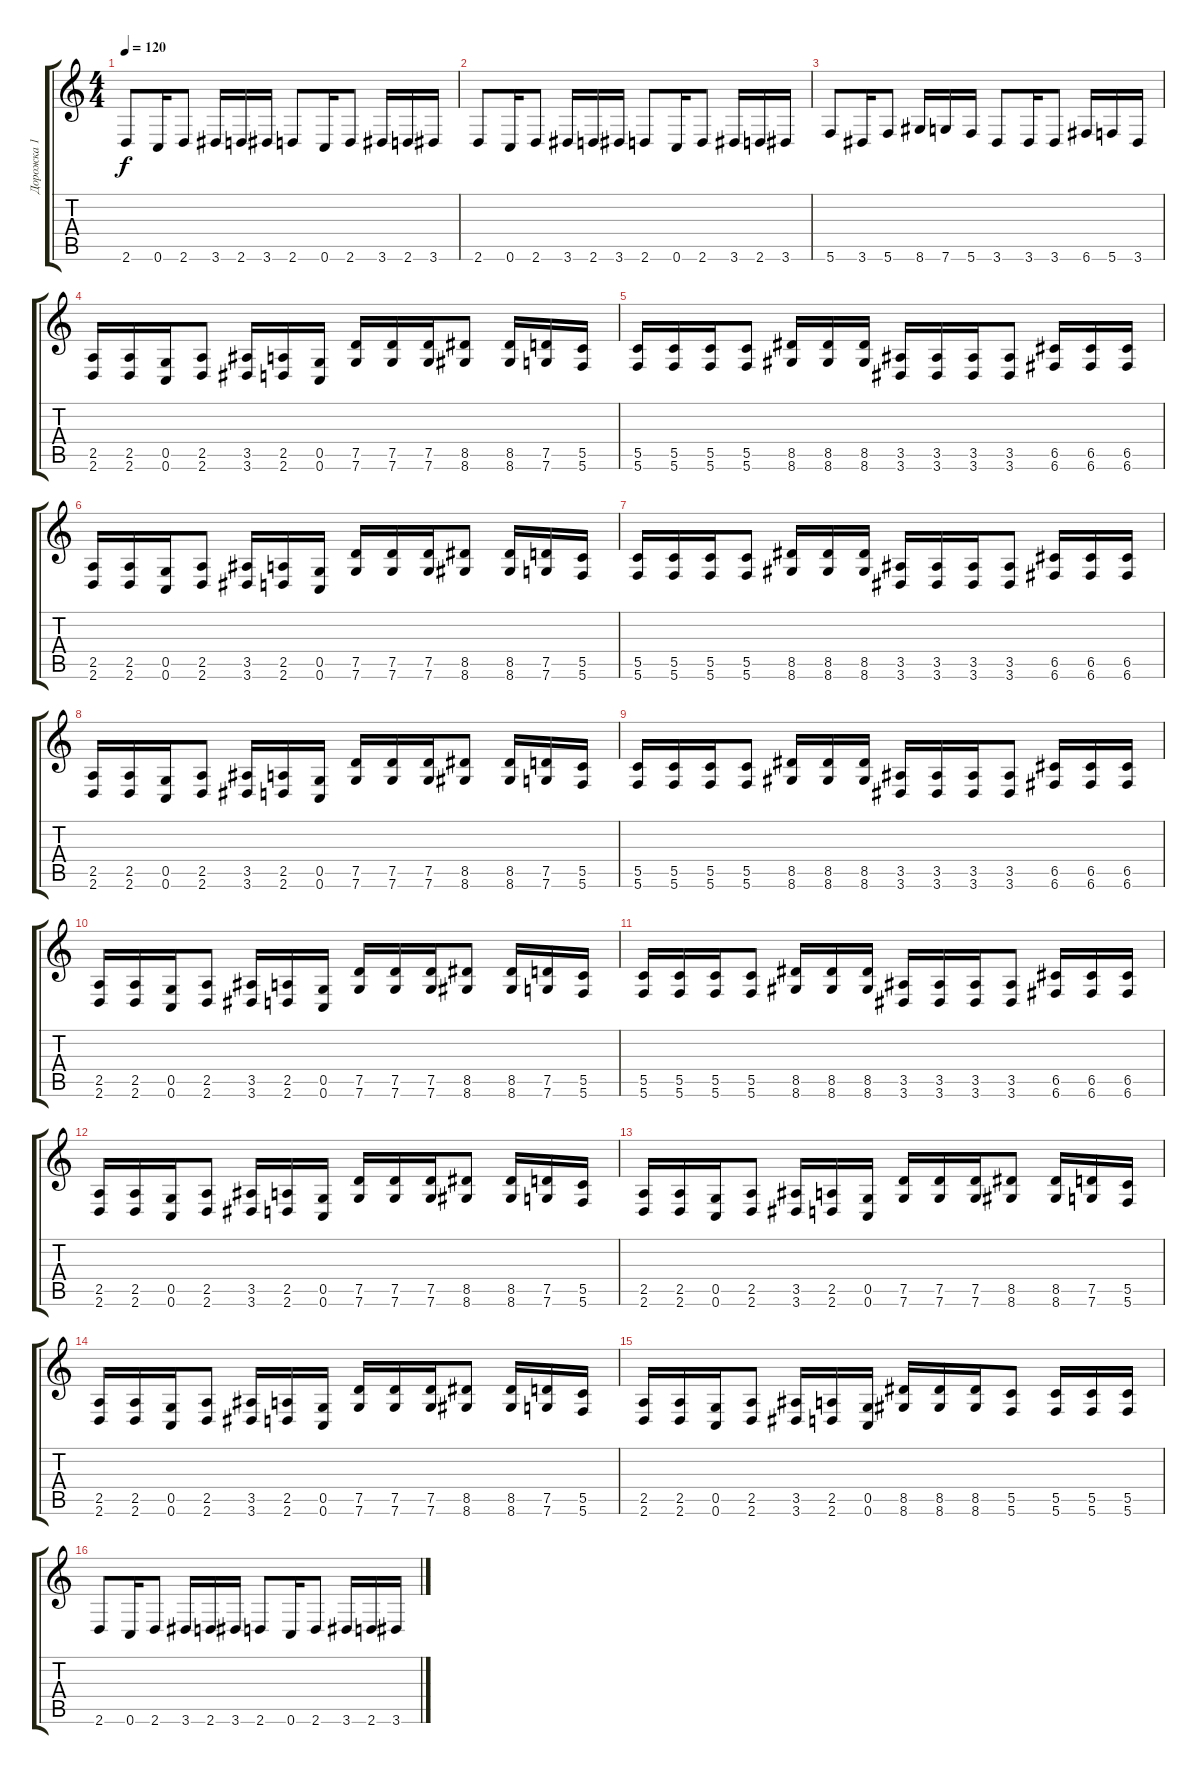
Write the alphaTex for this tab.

\track ("Дорожка 1" "Дорожка 1") {instrument distortionguitar}
\staff {score tabs}
\tuning (D4 A3 F3 C3 G2 C2) {hide}
\ts (4 4)
\tempo 120
\clef g2
\ks c
2.6.8{dy f} 0.6.16 2.6.8 3.6.16 2.6.16 3.6.16 2.6.8 0.6.16 2.6.8 3.6.16 2.6.16 3.6.16 |
2.6.8 0.6.16 2.6.8 3.6.16 2.6.16 3.6.16 2.6.8 0.6.16 2.6.8 3.6.16 2.6.16 3.6.16 |
5.6.8 3.6.16 5.6.8 8.6.16 7.6.16 5.6.16 3.6.8 3.6.16 3.6.8 6.6.16 5.6.16 3.6.16 |
(2.5 2.6).16 (2.5 2.6).16 (0.5 0.6).16 (2.5 2.6).8 (3.5 3.6).16 (2.5 2.6).16 (0.5 0.6).16 (7.5 7.6).16 (7.5 7.6).16 (7.5 7.6).16 (8.5 8.6).8 (8.5 8.6).16 (7.5 7.6).16 (5.5 5.6).16 |
(5.5 5.6).16 (5.5 5.6).16 (5.5 5.6).16 (5.5 5.6).8 (8.5 8.6).16 (8.5 8.6).16 (8.5 8.6).16 (3.5 3.6).16 (3.5 3.6).16 (3.5 3.6).16 (3.5 3.6).8 (6.5 6.6).16 (6.5 6.6).16 (6.5 6.6).16 |
(2.5 2.6).16 (2.5 2.6).16 (0.5 0.6).16 (2.5 2.6).8 (3.5 3.6).16 (2.5 2.6).16 (0.5 0.6).16 (7.5 7.6).16 (7.5 7.6).16 (7.5 7.6).16 (8.5 8.6).8 (8.5 8.6).16 (7.5 7.6).16 (5.5 5.6).16 |
(5.5 5.6).16 (5.5 5.6).16 (5.5 5.6).16 (5.5 5.6).8 (8.5 8.6).16 (8.5 8.6).16 (8.5 8.6).16 (3.5 3.6).16 (3.5 3.6).16 (3.5 3.6).16 (3.5 3.6).8 (6.5 6.6).16 (6.5 6.6).16 (6.5 6.6).16 |
(2.5 2.6).16 (2.5 2.6).16 (0.5 0.6).16 (2.5 2.6).8 (3.5 3.6).16 (2.5 2.6).16 (0.5 0.6).16 (7.5 7.6).16 (7.5 7.6).16 (7.5 7.6).16 (8.5 8.6).8 (8.5 8.6).16 (7.5 7.6).16 (5.5 5.6).16 |
(5.5 5.6).16 (5.5 5.6).16 (5.5 5.6).16 (5.5 5.6).8 (8.5 8.6).16 (8.5 8.6).16 (8.5 8.6).16 (3.5 3.6).16 (3.5 3.6).16 (3.5 3.6).16 (3.5 3.6).8 (6.5 6.6).16 (6.5 6.6).16 (6.5 6.6).16 |
(2.5 2.6).16 (2.5 2.6).16 (0.5 0.6).16 (2.5 2.6).8 (3.5 3.6).16 (2.5 2.6).16 (0.5 0.6).16 (7.5 7.6).16 (7.5 7.6).16 (7.5 7.6).16 (8.5 8.6).8 (8.5 8.6).16 (7.5 7.6).16 (5.5 5.6).16 |
(5.5 5.6).16 (5.5 5.6).16 (5.5 5.6).16 (5.5 5.6).8 (8.5 8.6).16 (8.5 8.6).16 (8.5 8.6).16 (3.5 3.6).16 (3.5 3.6).16 (3.5 3.6).16 (3.5 3.6).8 (6.5 6.6).16 (6.5 6.6).16 (6.5 6.6).16 |
(2.5 2.6).16 (2.5 2.6).16 (0.5 0.6).16 (2.5 2.6).8 (3.5 3.6).16 (2.5 2.6).16 (0.5 0.6).16 (7.5 7.6).16 (7.5 7.6).16 (7.5 7.6).16 (8.5 8.6).8 (8.5 8.6).16 (7.5 7.6).16 (5.5 5.6).16 |
(2.5 2.6).16 (2.5 2.6).16 (0.5 0.6).16 (2.5 2.6).8 (3.5 3.6).16 (2.5 2.6).16 (0.5 0.6).16 (7.5 7.6).16 (7.5 7.6).16 (7.5 7.6).16 (8.5 8.6).8 (8.5 8.6).16 (7.5 7.6).16 (5.5 5.6).16 |
(2.5 2.6).16 (2.5 2.6).16 (0.5 0.6).16 (2.5 2.6).8 (3.5 3.6).16 (2.5 2.6).16 (0.5 0.6).16 (7.5 7.6).16 (7.5 7.6).16 (7.5 7.6).16 (8.5 8.6).8 (8.5 8.6).16 (7.5 7.6).16 (5.5 5.6).16 |
(2.5 2.6).16 (2.5 2.6).16 (0.5 0.6).16 (2.5 2.6).8 (3.5 3.6).16 (2.5 2.6).16 (0.5 0.6).16 (8.5 8.6).16 (8.5 8.6).16 (8.5 8.6).16 (5.5 5.6).8 (5.5 5.6).16 (5.5 5.6).16 (5.5 5.6).16 |
2.6.8 0.6.16 2.6.8 3.6.16 2.6.16 3.6.16 2.6.8 0.6.16 2.6.8 3.6.16 2.6.16 3.6.16
